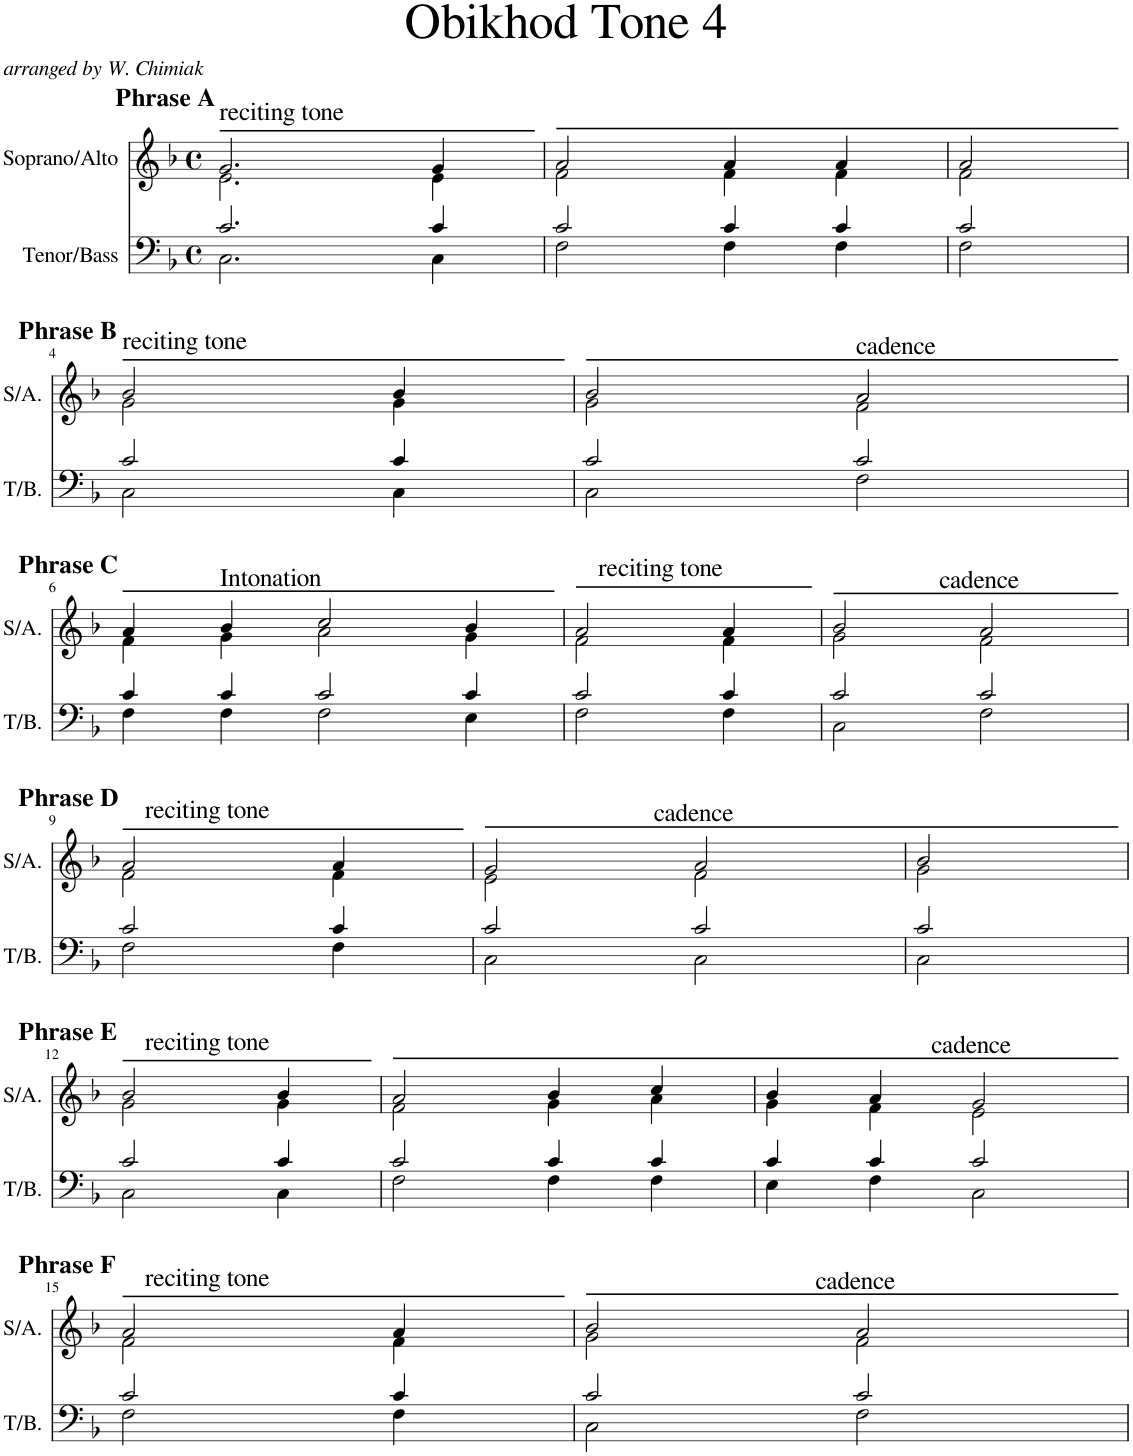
**kern	**kern
*part2	*part1
*staff2	*staff1
*I"Tenor/Bass	*I"Soprano/Alto
*I'T/B.	*I'S/A.
*clefF4	*clefG2
*k[b-]	*k[b-]
*M4/4	*M4/4
*met(c)	*met(c)
=1	=1
*^	*^
!	!	!LO:TX:a:t=reciting tone	!
!	!	!LO:TX:a:B:t=Phrase A	!
2.c/	2.C\	2.g/	2.e\
4c/	4C\	4g/	4e\
=2	=2	=2	=2
2c/	2F\	2a/	2f\
4c/	4F\	4a/	4f\
4c/	4F\	4a/	4f\
=3	=3	=3	=3
2c/	2F\	2a/	2f\
!!LO:LB:g=z	!!
=4	=4	=4	=4
!	!	!LO:TX:a:t=reciting tone	!
!	!	!LO:TX:a:B:t=Phrase B	!
2c/	2C\	2b-/	2g\
4c/	4C\	4b-/	4g\
=5	=5	=5	=5
2c/	2C\	2b-/	2g\
!	!	!LO:TX:a:t=cadence	!
2c/	2F\	2a/	2f\
!!LO:LB:g=z	!!
=6	=6	=6	=6
!	!	!LO:TX:a:B:t=Phrase C	!
4c/	4F\	4a/	4f\
!	!	!LO:TX:a:t=Intonation	!
4c/	4F\	4b-/	4g\
2c/	2F\	2cc/	2a\
4c/	4E\	4b-/	4g\
=7	=7	=7	=7
!	!	!LO:TX:a:t=reciting tone	!
2c/	2F\	2a/	2f\
4c/	4F\	4a/	4f\
=8	=8	=8	=8
2c/	2C\	2b-/	2g\
!	!	!LO:TX:a:t=cadence	!
2c/	2F\	2a/	2f\
!!LO:LB:g=z	!!
=9	=9	=9	=9
!	!	!LO:TX:a:t=reciting tone	!
!	!	!LO:TX:a:B:t=Phrase D	!
2c/	2F\	2a/	2f\
4c/	4F\	4a/	4f\
=10	=10	=10	=10
2c/	2C\	2g/	2e\
!	!	!LO:TX:a:t=cadence	!
2c/	2C\	2a/	2f\
=11	=11	=11	=11
2c/	2C\	2b-/	2g\
!!LO:LB:g=z	!!
=12	=12	=12	=12
!	!	!LO:TX:a:t=reciting tone	!
!	!	!LO:TX:a:B:t=Phrase E	!
2c/	2C\	2b-/	2g\
4c/	4C\	4b-/	4g\
=13	=13	=13	=13
2c/	2F\	2a/	2f\
4c/	4F\	4b-/	4g\
4c/	4F\	4cc/	4a\
=14	=14	=14	=14
4c/	4E\	4b-/	4g\
4c/	4F\	4a/	4f\
!	!	!LO:TX:a:t=cadence	!
2c/	2C\	2g/	2e\
!!LO:LB:g=z	!!
=15	=15	=15	=15
!	!	!LO:TX:a:t=reciting tone	!
!	!	!LO:TX:a:B:t=Phrase F	!
2c/	2F\	2a/	2f\
4c/	4F\	4a/	4f\
=16	=16	=16	=16
2c/	2C\	2b-/	2g\
!	!	!LO:TX:a:t=cadence	!
2c/	2F\	2a/	2f\
*v	*v	*	*
*	*v	*v
=	=
*-	*-
